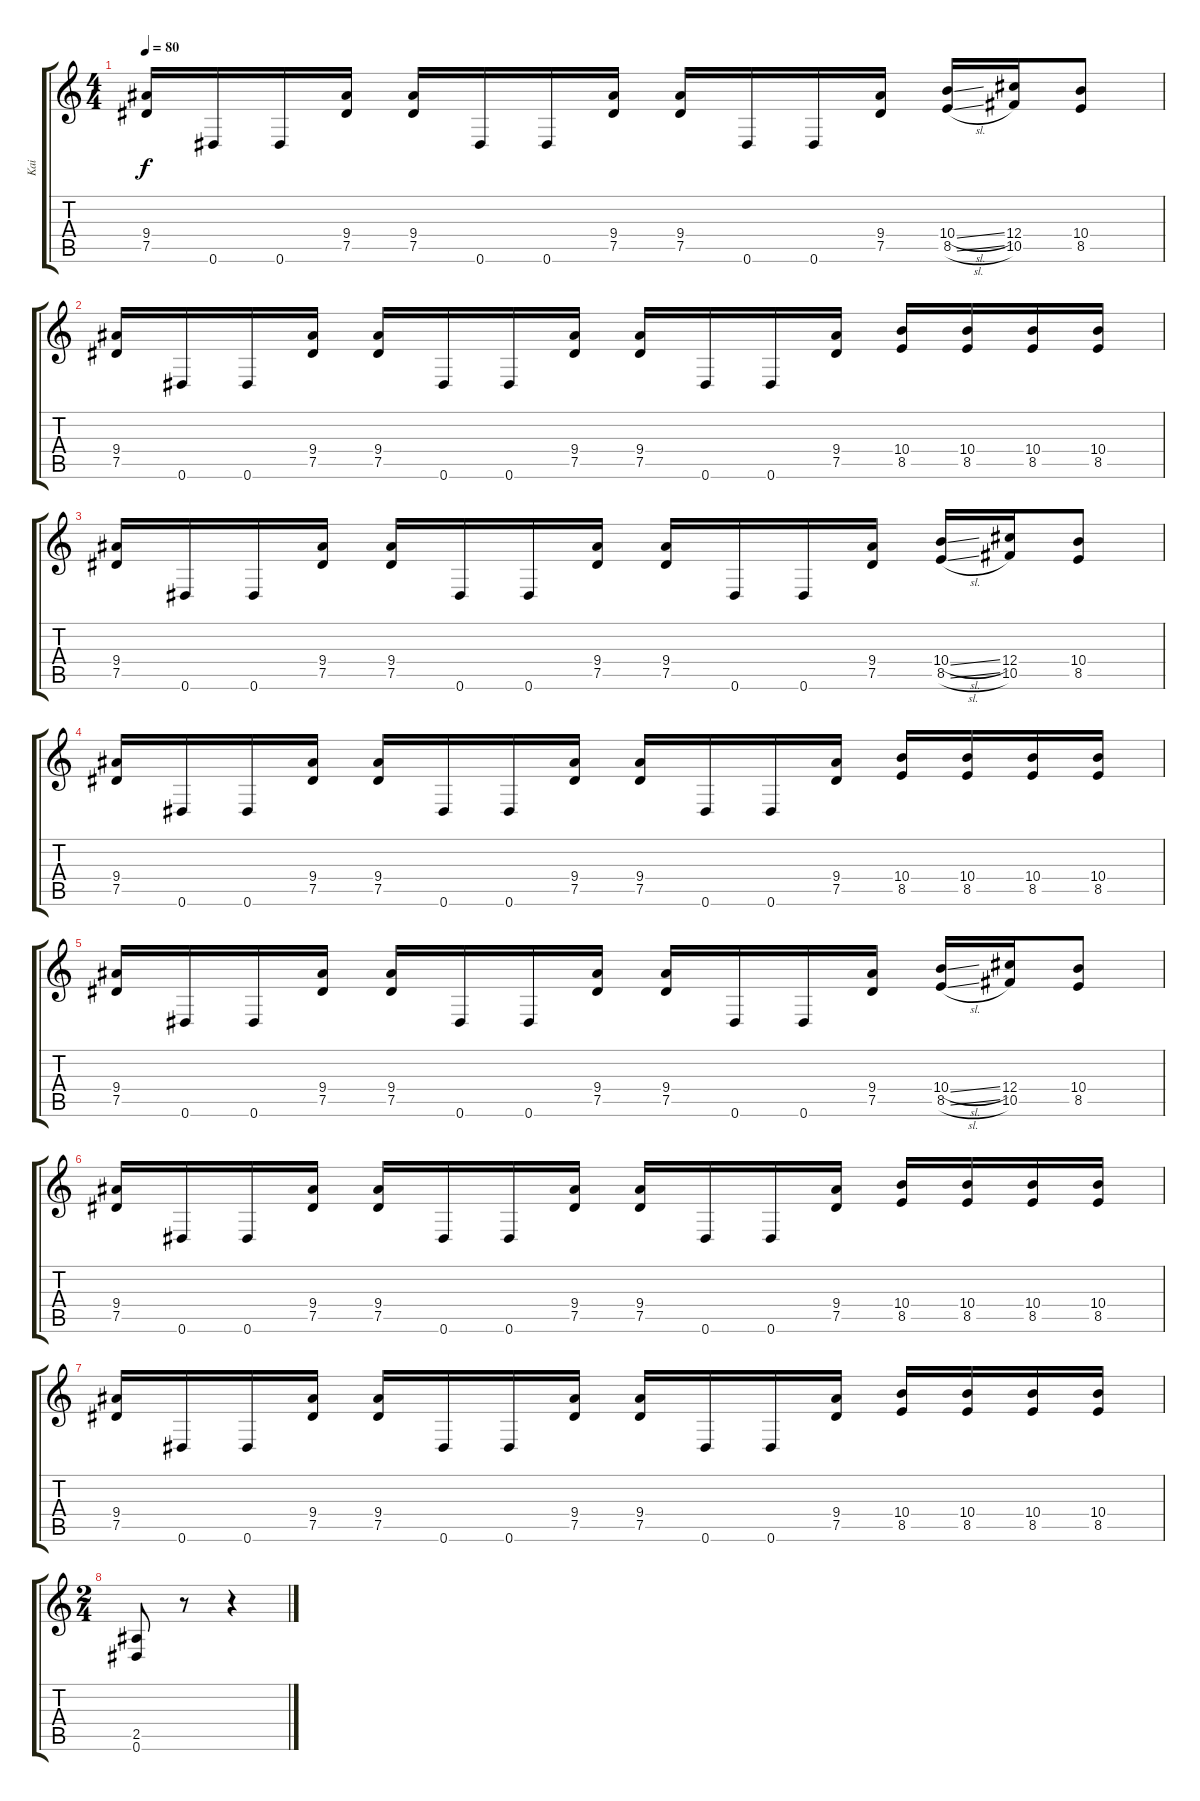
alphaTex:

\track ("Kai " "Kai ") {instrument distortionguitar}
\staff {score tabs}
\tuning (Eb4 Bb3 Gb3 Db3 Ab2 Eb2) {hide}
\ts (4 4)
\tempo 80
\clef g2
\ks c
(9.4 7.5).16{dy f} 0.6.16 0.6.16 (9.4 7.5).16 (9.4 7.5).16 0.6.16 0.6.16 (9.4 7.5).16 (9.4 7.5).16 0.6.16 0.6.16 (9.4 7.5).16 (10.4{sl} 8.5{sl}).16 (12.4 10.5).16 (10.4 8.5).8 |
(9.4 7.5).16 0.6.16 0.6.16 (9.4 7.5).16 (9.4 7.5).16 0.6.16 0.6.16 (9.4 7.5).16 (9.4 7.5).16 0.6.16 0.6.16 (9.4 7.5).16 (10.4 8.5).16 (10.4 8.5).16 (10.4 8.5).16 (10.4 8.5).16 |
(9.4 7.5).16 0.6.16 0.6.16 (9.4 7.5).16 (9.4 7.5).16 0.6.16 0.6.16 (9.4 7.5).16 (9.4 7.5).16 0.6.16 0.6.16 (9.4 7.5).16 (10.4{sl} 8.5{sl}).16 (12.4 10.5).16 (10.4 8.5).8 |
(9.4 7.5).16 0.6.16 0.6.16 (9.4 7.5).16 (9.4 7.5).16 0.6.16 0.6.16 (9.4 7.5).16 (9.4 7.5).16 0.6.16 0.6.16 (9.4 7.5).16 (10.4 8.5).16 (10.4 8.5).16 (10.4 8.5).16 (10.4 8.5).16 |
(9.4 7.5).16 0.6.16 0.6.16 (9.4 7.5).16 (9.4 7.5).16 0.6.16 0.6.16 (9.4 7.5).16 (9.4 7.5).16 0.6.16 0.6.16 (9.4 7.5).16 (10.4{sl} 8.5{sl}).16 (12.4 10.5).16 (10.4 8.5).8 |
(9.4 7.5).16 0.6.16 0.6.16 (9.4 7.5).16 (9.4 7.5).16 0.6.16 0.6.16 (9.4 7.5).16 (9.4 7.5).16 0.6.16 0.6.16 (9.4 7.5).16 (10.4 8.5).16 (10.4 8.5).16 (10.4 8.5).16 (10.4 8.5).16 |
(9.4 7.5).16 0.6.16 0.6.16 (9.4 7.5).16 (9.4 7.5).16 0.6.16 0.6.16 (9.4 7.5).16 (9.4 7.5).16 0.6.16 0.6.16 (9.4 7.5).16 (10.4 8.5).16 (10.4 8.5).16 (10.4 8.5).16 (10.4 8.5).16 |
\ts (2 4)
(2.5 0.6).8 r.8 r.4
